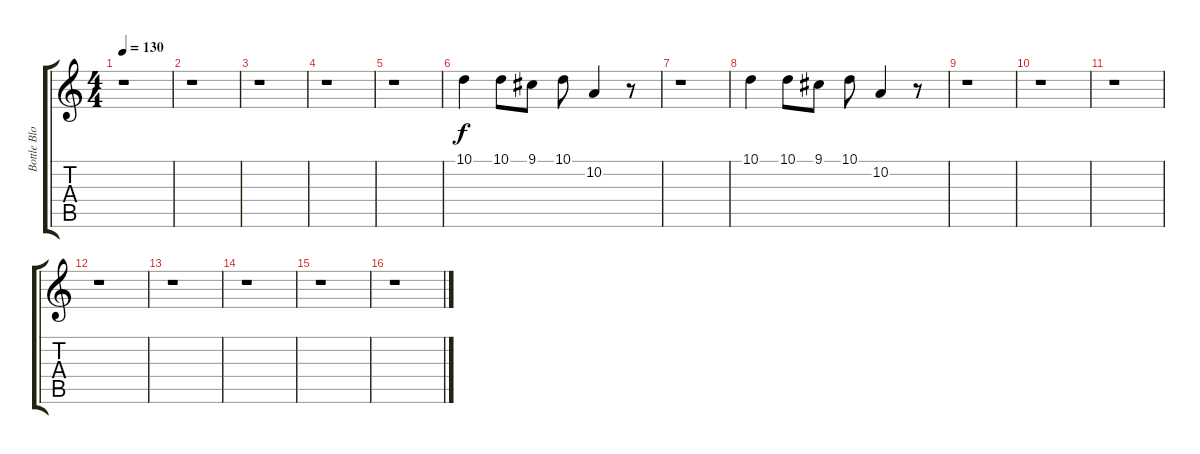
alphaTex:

\track ("Bottle Blow" "Bottle Blo") {instrument blownbottle}
\staff {score tabs}
\tuning (E4 B3 G3 D3 A2 E2) {hide}
\ts (4 4)
\tempo 130
\clef g2
\ks c
r.1{dy f} |
r.1 |
r.1 |
r.1 |
r.1 |
10.1.4 10.1.8 9.1.8 10.1.8 10.2.4 r.8 |
r.1 |
10.1.4 10.1.8 9.1.8 10.1.8 10.2.4 r.8 |
r.1 |
r.1 |
r.1 |
r.1 |
r.1 |
r.1 |
r.1 |
r.1
